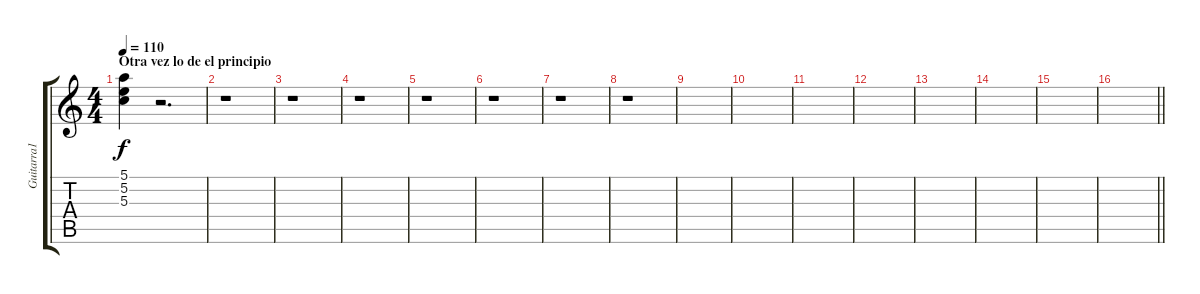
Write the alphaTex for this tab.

\track ("Guitarra1" "Guitarra1") {instrument overdrivenguitar}
\staff {score tabs}
\tuning (E4 B3 G3 D3 A2 E2) {hide}
\ts (4 4)
\section ("" "Otra vez lo de el principio")
\tempo 110
\clef g2
\ks c
(5.1 5.2 5.3).4{dy f} r.2{d} |
r.1 |
r.1 |
r.1 |
r.1 |
r.1 |
r.1 |
r.1 |
|
|
|
|
|
|
|
\barLineRight lightlight
